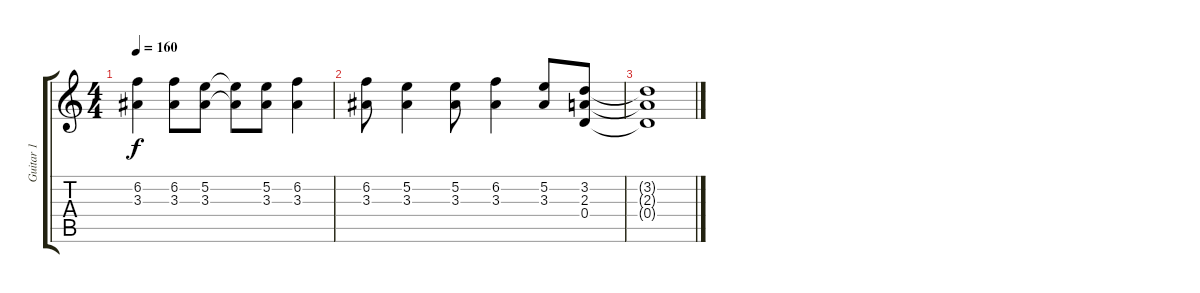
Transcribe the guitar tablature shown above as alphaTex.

\track ("Guitar 1" "Guitar 1") {instrument overdrivenguitar}
\staff {score tabs}
\tuning (E4 B3 G3 D3 A2 E2) {hide}
\ts (4 4)
\tempo 160
\clef g2
\ks c
(6.2 3.3).4{dy f} (6.2 3.3).8 (5.2 3.3).8 (5.2{t} 3.3{t}).8 (5.2 3.3).8 (6.2 3.3).4 |
(6.2 3.3).8 (5.2 3.3).4 (5.2 3.3).8 (6.2 3.3).4 (5.2 3.3).8 (3.2 2.3 0.4).8 |
(3.2{t} 2.3{t} 0.4{t}).1
